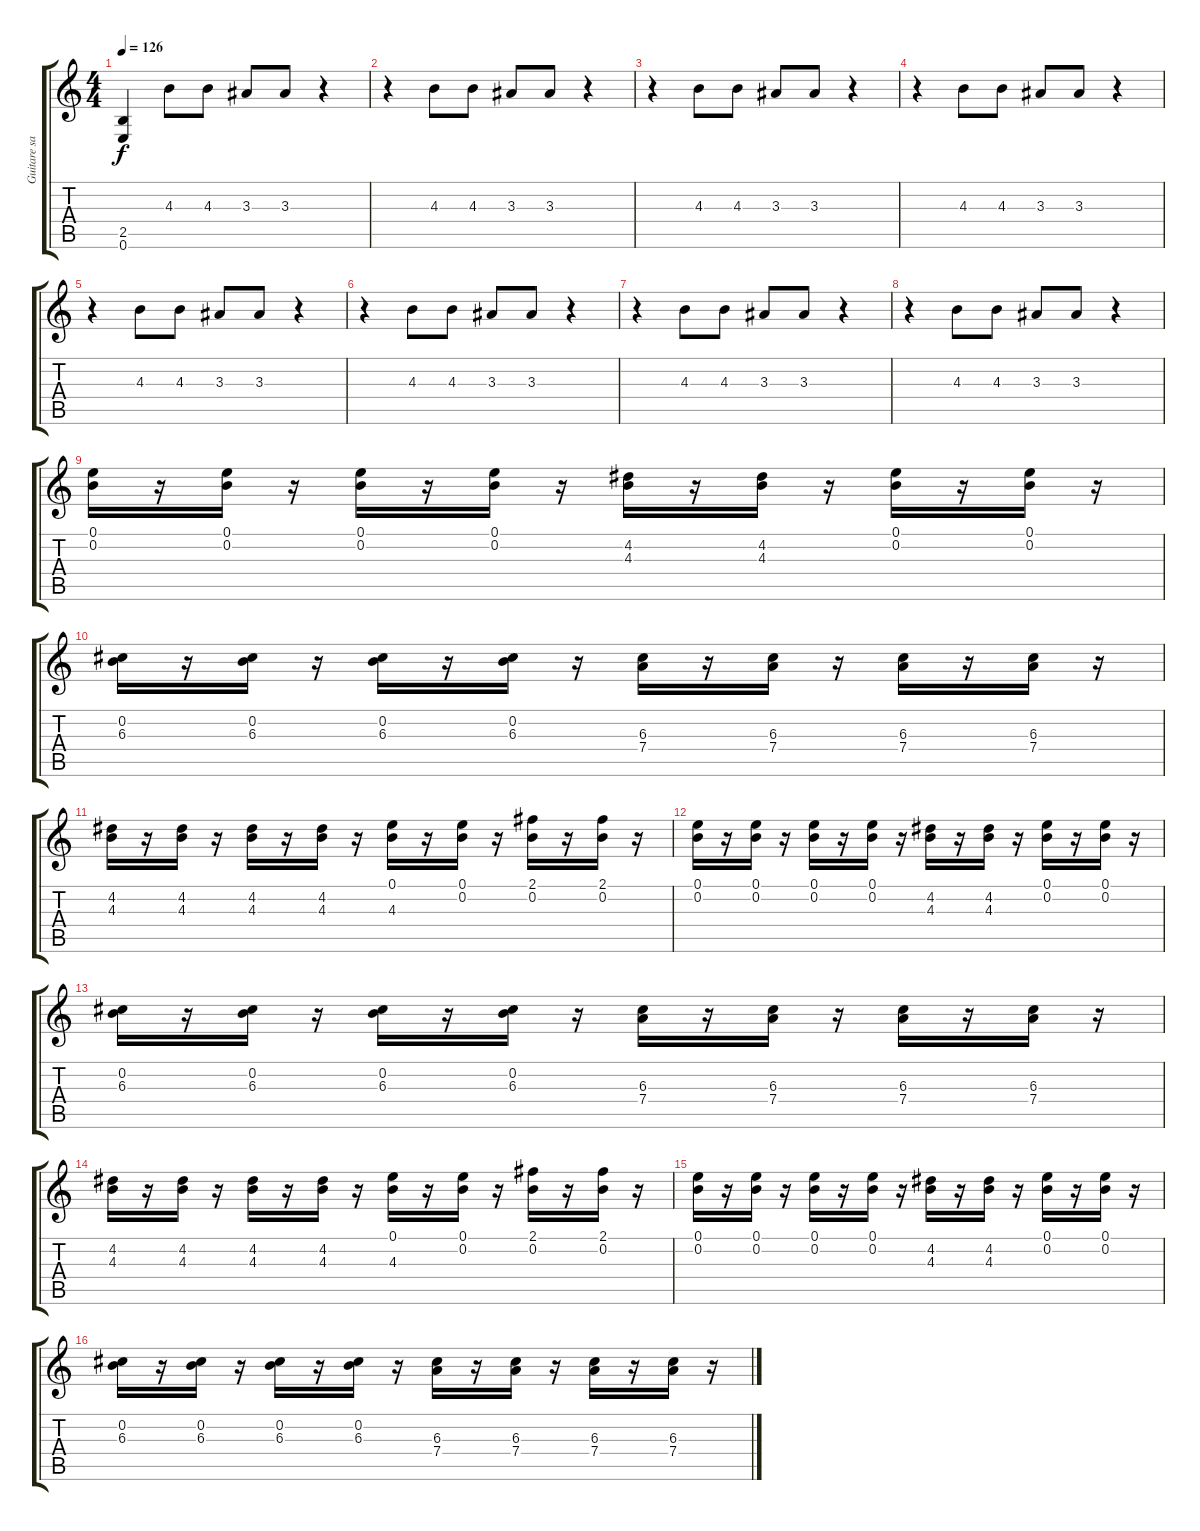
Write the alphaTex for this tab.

\track ("Guitare saturée" "Guitare sa") {instrument overdrivenguitar}
\staff {score tabs}
\tuning (E4 B3 G3 D3 A2 E2) {hide}
\ts (4 4)
\tempo 126
\clef g2
\ks c
(2.5{t} 0.6{t}).4{dy f} 4.3.8 4.3.8 3.3.8 3.3.8 r.4 |
r.4 4.3.8 4.3.8 3.3.8 3.3.8 r.4 |
r.4 4.3.8 4.3.8 3.3.8 3.3.8 r.4 |
r.4 4.3.8 4.3.8 3.3.8 3.3.8 r.4 |
r.4 4.3.8 4.3.8 3.3.8 3.3.8 r.4 |
r.4 4.3.8 4.3.8 3.3.8 3.3.8 r.4 |
r.4 4.3.8 4.3.8 3.3.8 3.3.8 r.4 |
r.4 4.3.8 4.3.8 3.3.8 3.3.8 r.4 |
(0.1 0.2).16 r.16 (0.1 0.2).16 r.16 (0.1 0.2).16 r.16 (0.1 0.2).16 r.16 (4.2 4.3).16 r.16 (4.2 4.3).16 r.16 (0.1 0.2).16 r.16 (0.1 0.2).16 r.16 |
(0.2 6.3).16 r.16 (0.2 6.3).16 r.16 (0.2 6.3).16 r.16 (0.2 6.3).16 r.16 (6.3 7.4).16 r.16 (6.3 7.4).16 r.16 (6.3 7.4).16 r.16 (6.3 7.4).16 r.16 |
(4.2 4.3).16 r.16 (4.2 4.3).16 r.16 (4.2 4.3).16 r.16 (4.2 4.3).16 r.16 (0.1 4.3).16 r.16 (0.1 0.2).16 r.16 (2.1 0.2).16 r.16 (2.1 0.2).16 r.16 |
(0.1 0.2).16 r.16 (0.1 0.2).16 r.16 (0.1 0.2).16 r.16 (0.1 0.2).16 r.16 (4.2 4.3).16 r.16 (4.2 4.3).16 r.16 (0.1 0.2).16 r.16 (0.1 0.2).16 r.16 |
(0.2 6.3).16 r.16 (0.2 6.3).16 r.16 (0.2 6.3).16 r.16 (0.2 6.3).16 r.16 (6.3 7.4).16 r.16 (6.3 7.4).16 r.16 (6.3 7.4).16 r.16 (6.3 7.4).16 r.16 |
(4.2 4.3).16 r.16 (4.2 4.3).16 r.16 (4.2 4.3).16 r.16 (4.2 4.3).16 r.16 (0.1 4.3).16 r.16 (0.1 0.2).16 r.16 (2.1 0.2).16 r.16 (2.1 0.2).16 r.16 |
(0.1 0.2).16 r.16 (0.1 0.2).16 r.16 (0.1 0.2).16 r.16 (0.1 0.2).16 r.16 (4.2 4.3).16 r.16 (4.2 4.3).16 r.16 (0.1 0.2).16 r.16 (0.1 0.2).16 r.16 |
(0.2 6.3).16 r.16 (0.2 6.3).16 r.16 (0.2 6.3).16 r.16 (0.2 6.3).16 r.16 (6.3 7.4).16 r.16 (6.3 7.4).16 r.16 (6.3 7.4).16 r.16 (6.3 7.4).16 r.16
